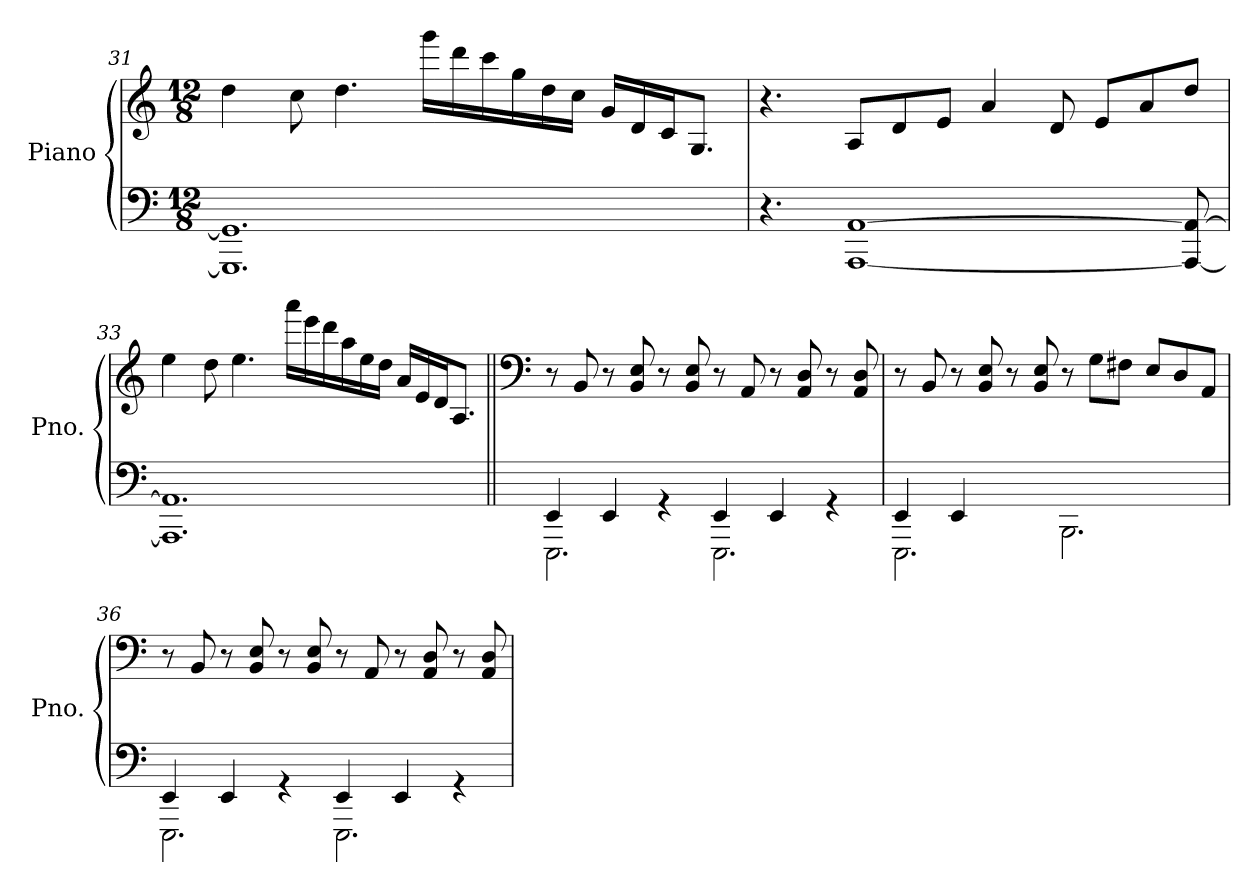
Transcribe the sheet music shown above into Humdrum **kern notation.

**kern	**kern
*part1	*part1
*staff2	*staff1
*I"Piano	*
*I'Pno.	*
!!LO:LB:g=z
*clefF4	*clefG2
*k[]	*k[]
*M12/8	*M12/8
=31	=31
1.GGG] 1.GG]	4dd\
.	8cc\
.	4.dd\
.	16ggg\LL
.	16ddd\
.	16ccc\
.	16gg\
.	16dd\
.	16cc\JJ
.	16g/LL
.	16d/
.	16c/J
.	8.G/J
=32	=32
4.r	4.r
[1AAA [1AA	8A/L
.	8d/
.	8e/J
.	4a/
.	8d/
.	8e/L
.	8a/
8AAA/_ 8AA/_	8dd/J
=33	=33
1.AAA] 1.AA]	4ee\
.	8dd\
.	4.ee\
.	16aaa\LL
.	16eee\
.	16ddd\
.	16aa\
.	16ee\
.	16dd\JJ
.	16a/LL
.	16e/
.	16d/J
.	8.A/J
!!LO:LB:g=z
=34||	=34||
*	*clefF4
*^	*
4EE/	2.EEE\	8r
.	.	8BB/
4EE/	.	8r
.	.	8BB/ 8E/
4rGG	.	8r
.	.	8BB/ 8E/
4EE/	2.EEE\	8r
.	.	8AA/
4EE/	.	8r
.	.	8AA/ 8D/
4rGG	.	8r
.	.	8AA/ 8D/
=35	=35	=35
4EE/	2.EEE\	8r
.	.	8BB/
4EE/	.	8r
.	.	8BB/ 8E/
1ryy	.	8r
.	.	8BB/ 8E/
.	2.BBB\	8r
.	.	8G\L
.	.	8F#X\J
.	.	8E/L
.	.	8D/
.	.	8AA/J
=36	=36	=36
4EE/	2.EEE\	8r
.	.	8BB/
4EE/	.	8r
.	.	8BB/ 8E/
4rGG	.	8r
.	.	8BB/ 8E/
4EE/	2.EEE\	8r
.	.	8AA/
4EE/	.	8r
.	.	8AA/ 8D/
4rGG	.	8r
.	.	8AA/ 8D/
*v	*v	*
=	=
*-	*-
